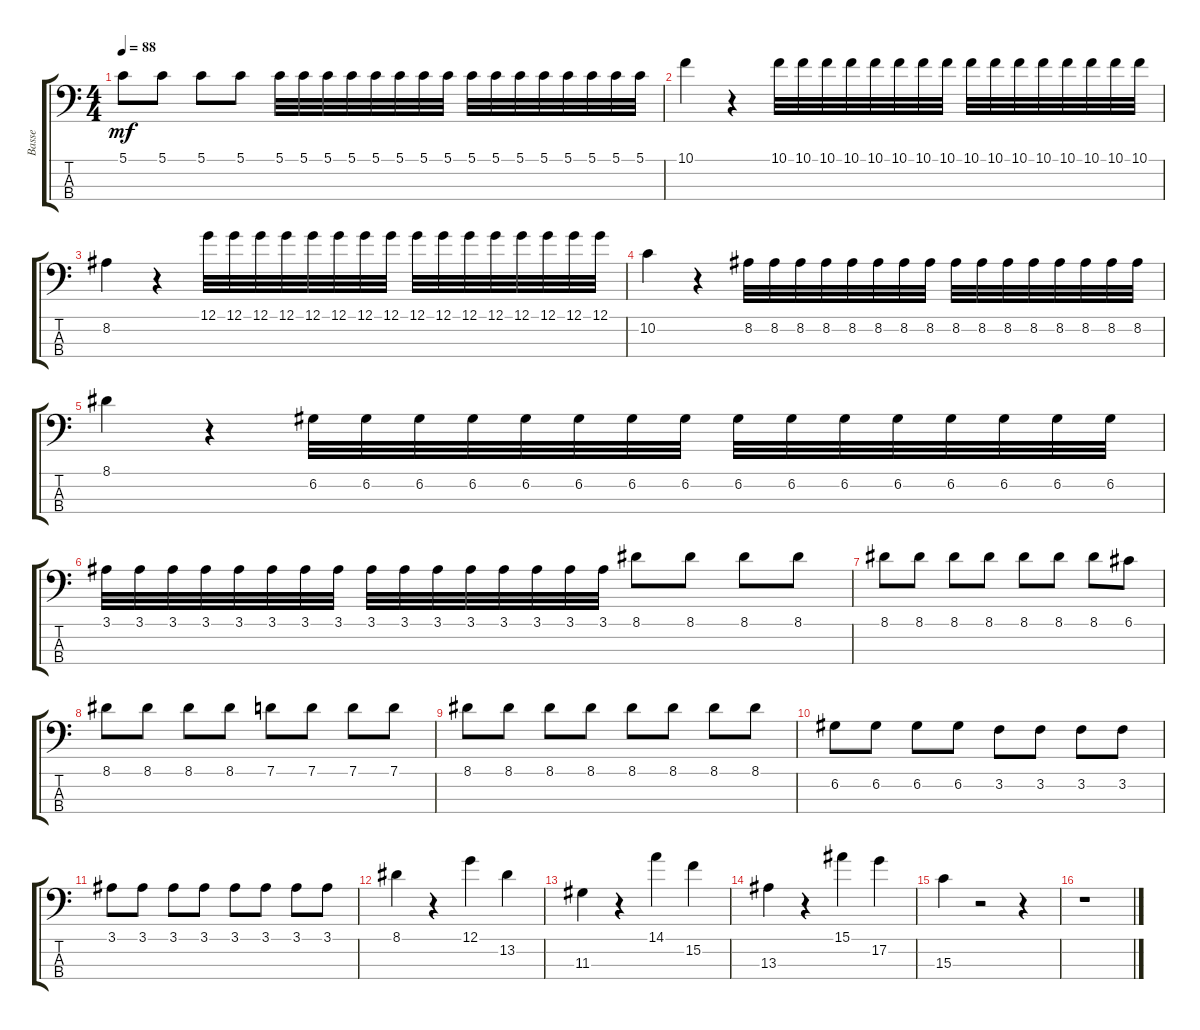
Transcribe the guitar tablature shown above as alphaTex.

\track ("Basse" "Basse") {instrument acousticbass}
\staff {score tabs}
\tuning (G2 D2 A1 E1) {hide}
\ts (4 4)
\tempo 88
\clef f4
\ks c
5.1.8{dy mf} 5.1.8 5.1.8 5.1.8 5.1.32 5.1.32 5.1.32 5.1.32 5.1.32 5.1.32 5.1.32 5.1.32 5.1.32 5.1.32 5.1.32 5.1.32 5.1.32 5.1.32 5.1.32 5.1.32 |
10.1.4 r.4 10.1.32 10.1.32 10.1.32 10.1.32 10.1.32 10.1.32 10.1.32 10.1.32 10.1.32 10.1.32 10.1.32 10.1.32 10.1.32 10.1.32 10.1.32 10.1.32 |
8.2.4 r.4 12.1.32 12.1.32 12.1.32 12.1.32 12.1.32 12.1.32 12.1.32 12.1.32 12.1.32 12.1.32 12.1.32 12.1.32 12.1.32 12.1.32 12.1.32 12.1.32 |
10.2.4 r.4 8.2.32 8.2.32 8.2.32 8.2.32 8.2.32 8.2.32 8.2.32 8.2.32 8.2.32 8.2.32 8.2.32 8.2.32 8.2.32 8.2.32 8.2.32 8.2.32 |
8.1.4 r.4 6.2.32 6.2.32 6.2.32 6.2.32 6.2.32 6.2.32 6.2.32 6.2.32 6.2.32 6.2.32 6.2.32 6.2.32 6.2.32 6.2.32 6.2.32 6.2.32 |
3.1.32 3.1.32 3.1.32 3.1.32 3.1.32 3.1.32 3.1.32 3.1.32 3.1.32 3.1.32 3.1.32 3.1.32 3.1.32 3.1.32 3.1.32 3.1.32 8.1.8 8.1.8 8.1.8 8.1.8 |
8.1.8 8.1.8 8.1.8 8.1.8 8.1.8 8.1.8 8.1.8 6.1.8 |
8.1.8 8.1.8 8.1.8 8.1.8 7.1.8 7.1.8 7.1.8 7.1.8 |
8.1.8 8.1.8 8.1.8 8.1.8 8.1.8 8.1.8 8.1.8 8.1.8 |
6.2.8 6.2.8 6.2.8 6.2.8 3.2.8 3.2.8 3.2.8 3.2.8 |
3.1.8 3.1.8 3.1.8 3.1.8 3.1.8 3.1.8 3.1.8 3.1.8 |
8.1.4 r.4 12.1.4 13.2.4 |
11.3.4 r.4 14.1.4 15.2.4 |
13.3.4 r.4 15.1.4 17.2.4 |
15.3.4 r.2 r.4 |
r.1
